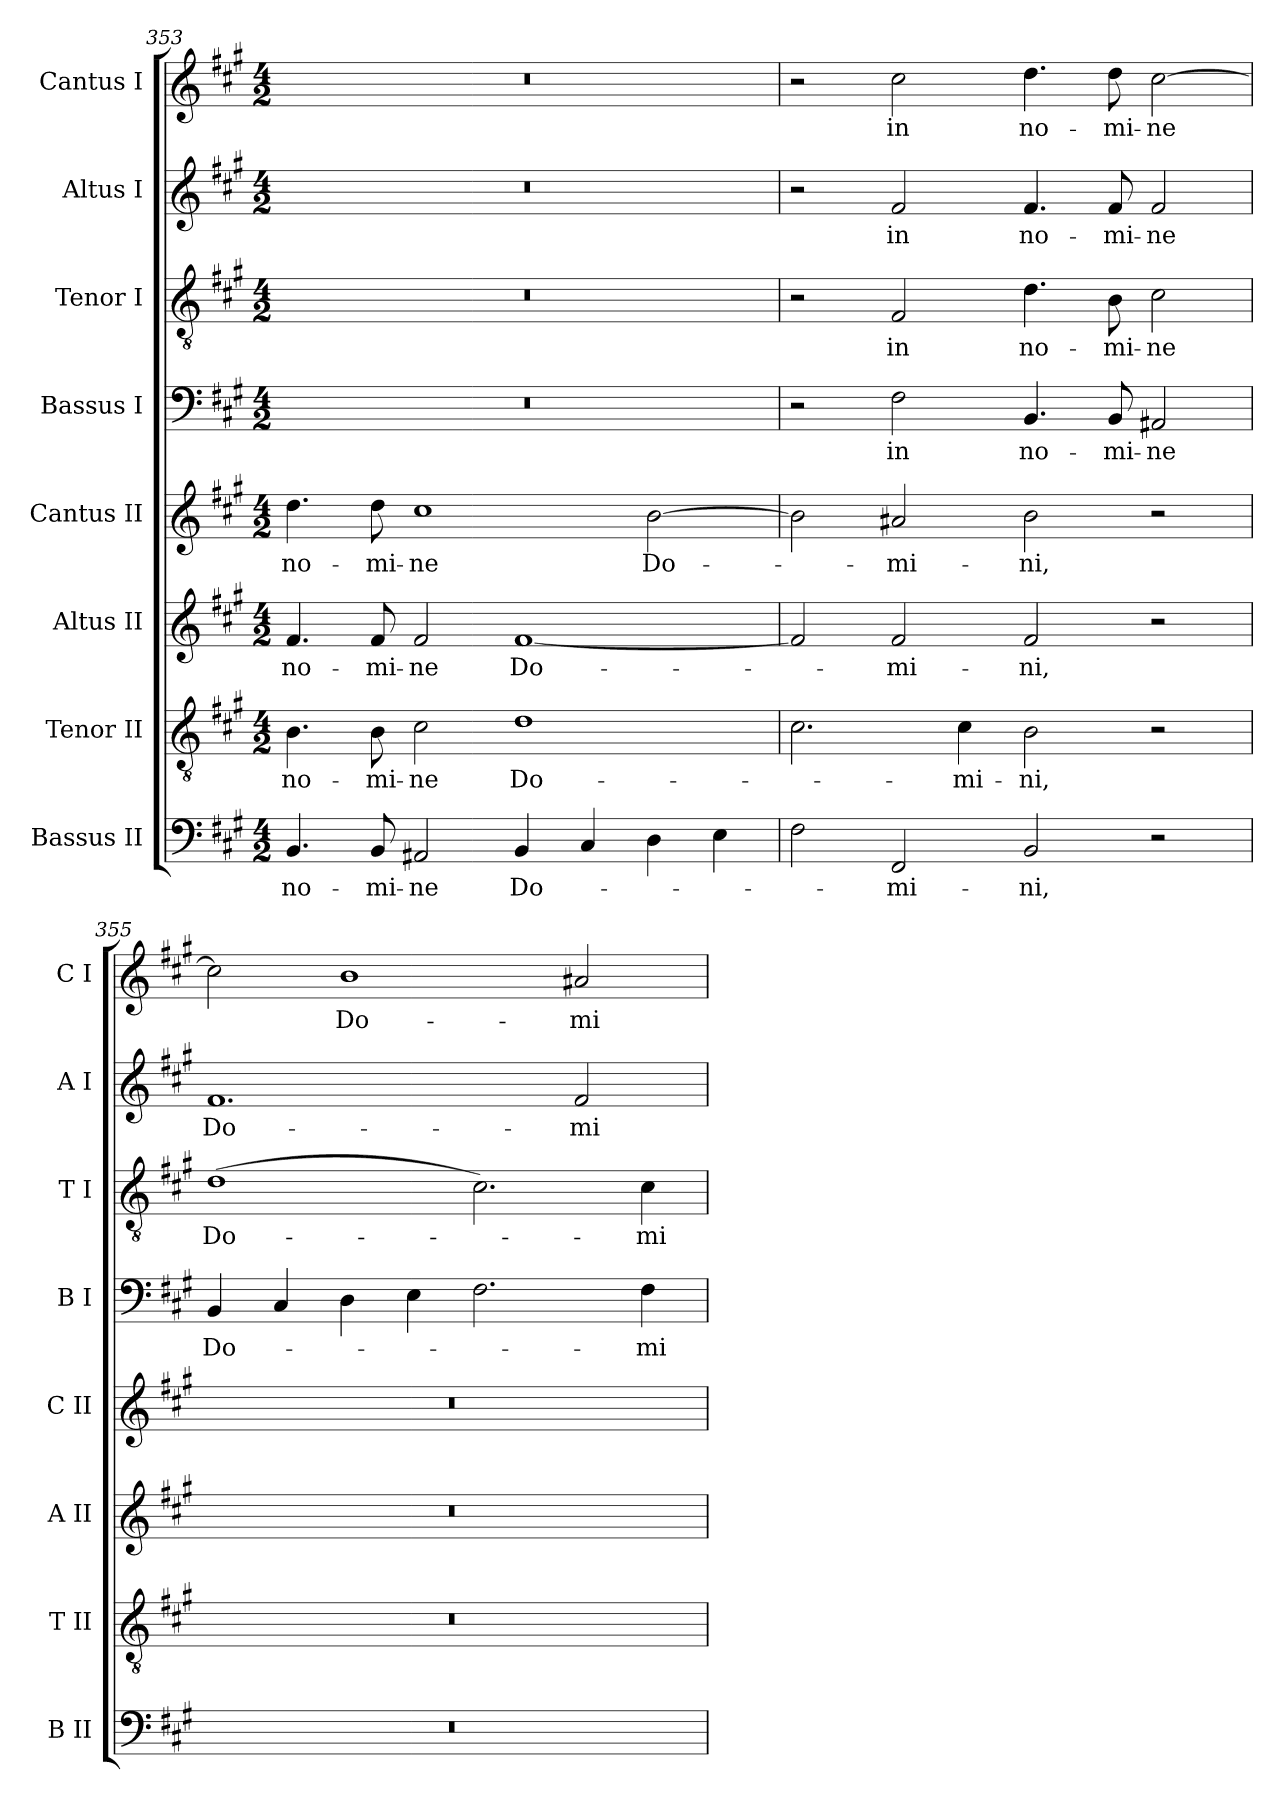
**kern	**text	**kern	**text	**kern	**text	**kern	**text	**kern	**text	**kern	**text	**kern	**text	**kern	**text
*part8	*part8	*part7	*part7	*part6	*part6	*part5	*part5	*part4	*part4	*part3	*part3	*part2	*part2	*part1	*part1
*staff8	*staff8	*staff7	*staff7	*staff6	*staff6	*staff5	*staff5	*staff4	*staff4	*staff3	*staff3	*staff2	*staff2	*staff1	*staff1
*I"Bassus II	*	*I"Tenor II	*	*I"Altus II	*	*I"Cantus II	*	*I"Bassus I	*	*I"Tenor I	*	*I"Altus I	*	*I"Cantus I	*
*I'B II	*	*I'T II	*	*I'A II	*	*I'C II	*	*I'B I	*	*I'T I	*	*I'A I	*	*I'C I	*
*clefF4	*	*clefGv2	*	*clefG2	*	*clefG2	*	*clefF4	*	*clefGv2	*	*clefG2	*	*clefG2	*
*k[f#c#g#]	*	*k[f#c#g#]	*	*k[f#c#g#]	*	*k[f#c#g#]	*	*k[f#c#g#]	*	*k[f#c#g#]	*	*k[f#c#g#]	*	*k[f#c#g#]	*
*A:	*	*A:	*	*A:	*	*A:	*	*A:	*	*A:	*	*A:	*	*A:	*
*M4/2	*	*M4/2	*	*M4/2	*	*M4/2	*	*M4/2	*	*M4/2	*	*M4/2	*	*M4/2	*
=353	=353	=353	=353	=353	=353	=353	=353	=353	=353	=353	=353	=353	=353	=353	=353
4.BB/	no-	4.B\	no-	4.f#/	no-	4.dd\	no-	0r	.	0r	.	0r	.	0r	.
8BB/	-mi-	8B\	-mi-	8f#/	-mi-	8dd\	-mi-	.	.	.	.	.	.	.	.
2AA#X/	-ne	2c#\	-ne	2f#/	-ne	1cc#	-ne	.	.	.	.	.	.	.	.
4BB/	Do-	1d	Do-	[1f#	Do-	.	.	.	.	.	.	.	.	.	.
4C#/	.	.	.	.	.	.	.	.	.	.	.	.	.	.	.
4D\	.	.	.	.	.	[2b\	Do-	.	.	.	.	.	.	.	.
4E\	.	.	.	.	.	.	.	.	.	.	.	.	.	.	.
=354	=354	=354	=354	=354	=354	=354	=354	=354	=354	=354	=354	=354	=354	=354	=354
2F#\	.	2.c#\	.	2f#/]	.	2b\]	.	2r	.	2r	.	2r	.	2r	.
2FF#/	-mi-	.	.	2f#/	-mi-	2a#X/	-mi-	2F#\	in	2F#/	in	2f#/	in	2cc#\	in
.	.	4c#\	-mi-	.	.	.	.	.	.	.	.	.	.	.	.
2BB/	-ni,	2B\	-ni,	2f#/	-ni,	2b\	-ni,	4.BB/	no-	4.d\	no-	4.f#/	no-	4.dd\	no-
.	.	.	.	.	.	.	.	8BB/	-mi-	8B\	-mi-	8f#/	-mi-	8dd\	-mi-
2r	.	2r	.	2r	.	2r	.	2AA#X/	-ne	2c#\	-ne	2f#/	-ne	[2cc#\	-ne
=355	=355	=355	=355	=355	=355	=355	=355	=355	=355	=355	=355	=355	=355	=355	=355
0r	.	0r	.	0r	.	0r	.	4BB/	Do-	(1d	Do-	1.f#	Do-	2cc#\]	.
.	.	.	.	.	.	.	.	4C#/	.	.	.	.	.	.	.
.	.	.	.	.	.	.	.	4D\	.	.	.	.	.	1b	Do-
.	.	.	.	.	.	.	.	4E\	.	.	.	.	.	.	.
.	.	.	.	.	.	.	.	2.F#\	.	2.c#\)	.	.	.	.	.
.	.	.	.	.	.	.	.	.	.	.	.	2f#/	-mi-	2a#X/	-mi-
.	.	.	.	.	.	.	.	4F#\	-mi-	4c#\	-mi-	.	.	.	.
=	=	=	=	=	=	=	=	=	=	=	=	=	=	=	=
*-	*-	*-	*-	*-	*-	*-	*-	*-	*-	*-	*-	*-	*-	*-	*-
